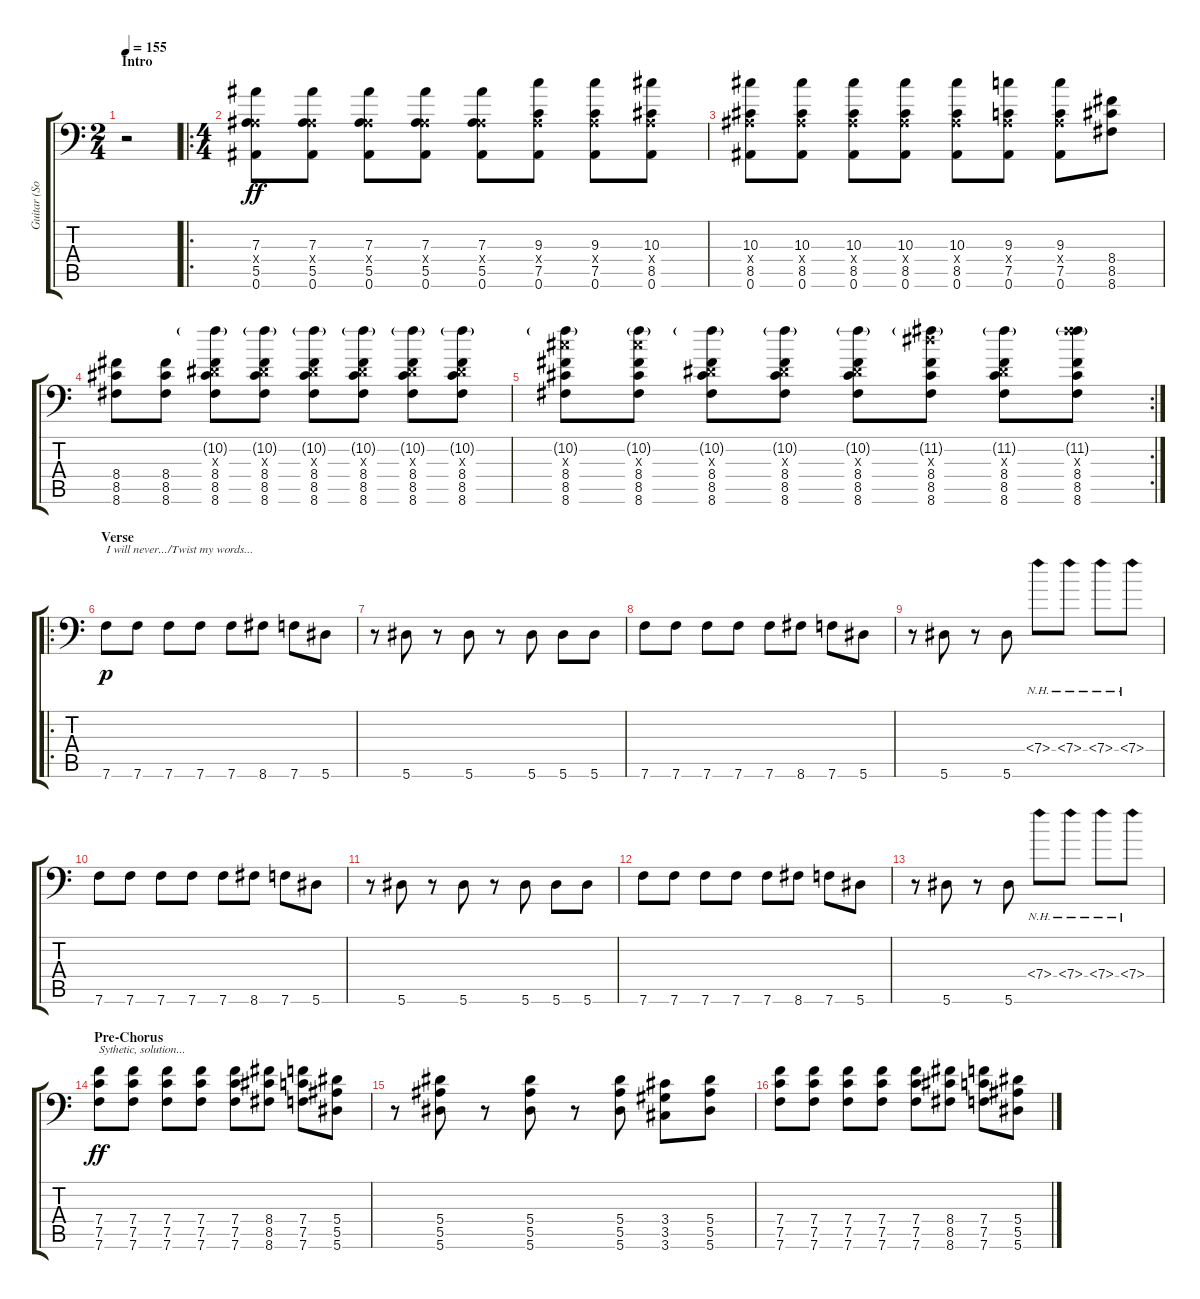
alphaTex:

\track ("Guitar (Souren \"Mike\" Sarkisyan)" "Guitar (So") {instrument distortionguitar}
\staff {score tabs}
\tuning (C4 G3 Eb3 Bb2 F2 Bb1) {hide}
\ts (2 4)
\section ("" "Intro")
\tempo 155
\clef f4
\ks c
r.2{dy ff instrument distortionguitar} |
\ro
\ts (4 4)
(7.3 0.4{x} 5.5 0.6).8 (7.3 0.4{x} 5.5 0.6).8 (7.3 0.4{x} 5.5 0.6).8 (7.3 0.4{x} 5.5 0.6).8 (7.3 0.4{x} 5.5 0.6).8 (9.3 0.4{x} 7.5 0.6).8 (9.3 0.4{x} 7.5 0.6).8 (10.3 0.4{x} 8.5 0.6).8 |
(10.3 0.4{x} 8.5 0.6).8 (10.3 0.4{x} 8.5 0.6).8 (10.3 0.4{x} 8.5 0.6).8 (10.3 0.4{x} 8.5 0.6).8 (10.3 0.4{x} 8.5 0.6).8 (9.3 0.4{x} 7.5 0.6).8 (9.3 0.4{x} 7.5 0.6).8 (8.4 8.5 8.6).8 |
(8.4 8.5 8.6).8 (8.4 8.5 8.6).8 (10.2{g} 0.3{x} 8.4 8.5 8.6).8 (10.2{g} 0.3{x} 8.4 8.5 8.6).8 (10.2{g} 0.3{x} 8.4 8.5 8.6).8 (10.2{g} 0.3{x} 8.4 8.5 8.6).8 (10.2{g} 0.3{x} 8.4 8.5 8.6).8 (10.2{g} 0.3{x} 8.4 8.5 8.6).8 |
\rc 2
(10.2{g} 10.3{x} 8.4 8.5 8.6).8 (10.2{g} 10.3{x} 8.4 8.5 8.6).8 (10.2{g} 0.3{x} 8.4 8.5 8.6).8 (10.2{g} 0.3{x} 8.4 8.5 8.6).8 (10.2{g} 0.3{x} 8.4 8.5 8.6).8 (11.2{g} 12.3{x} 8.4 8.5 8.6).8 (11.2{g} 0.3{x} 8.4 8.5 8.6).8 (11.2{g} 15.3{x} 8.4 8.5 8.6).8 |
\ro
\section ("" "Verse")
7.6.8{txt "I will never.../Twist my words..." dy p balance 0} 7.6.8 7.6.8 7.6.8 7.6.8 8.6.8 7.6.8 5.6.8 |
r.8 5.6.8 r.8 5.6.8 r.8 5.6.8 5.6.8 5.6.8 |
7.6.8 7.6.8 7.6.8 7.6.8 7.6.8 8.6.8 7.6.8 5.6.8 |
r.8 5.6.8 r.8 5.6.8 7.4{nh}.8 7.4{nh}.8 7.4{nh}.8 7.4{nh}.8 |
7.6.8 7.6.8 7.6.8 7.6.8 7.6.8 8.6.8 7.6.8 5.6.8 |
r.8 5.6.8 r.8 5.6.8 r.8 5.6.8 5.6.8 5.6.8 |
7.6.8 7.6.8 7.6.8 7.6.8 7.6.8 8.6.8 7.6.8 5.6.8 |
r.8 5.6.8 r.8 5.6.8 7.4{nh}.8 7.4{nh}.8 7.4{nh}.8 7.4{nh}.8 |
\section ("" "Pre-Chorus")
(7.4 7.5 7.6).8{txt "Sythetic, solution..." dy ff balance 8} (7.4 7.5 7.6).8 (7.4 7.5 7.6).8 (7.4 7.5 7.6).8 (7.4 7.5 7.6).8 (8.4 8.5 8.6).8 (7.4 7.5 7.6).8 (5.4 5.5 5.6).8 |
r.8 (5.4 5.5 5.6).8 r.8 (5.4 5.5 5.6).8 r.8 (5.4 5.5 5.6).8 (3.4 3.5 3.6).8 (5.4 5.5 5.6).8 |
(7.4 7.5 7.6).8 (7.4 7.5 7.6).8 (7.4 7.5 7.6).8 (7.4 7.5 7.6).8 (7.4 7.5 7.6).8 (8.4 8.5 8.6).8 (7.4 7.5 7.6).8 (5.4 5.5 5.6).8
